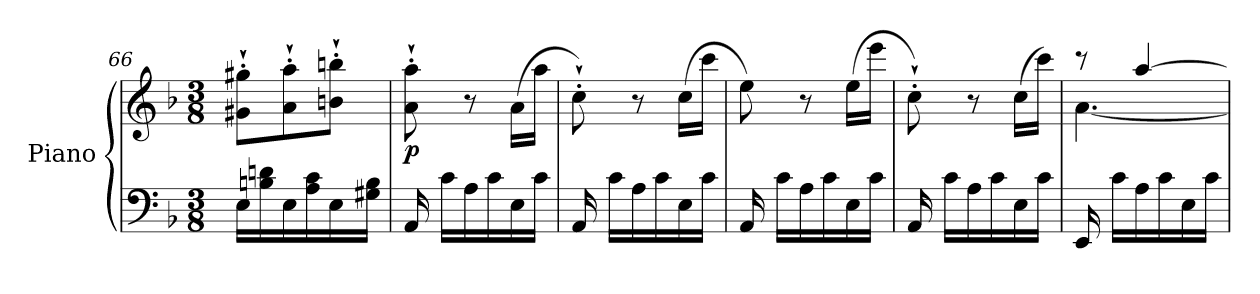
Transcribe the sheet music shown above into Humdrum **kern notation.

**kern	**kern	**dynam
*part1	*part1	*part1
*staff2	*staff1	*staff1/2
*I"Piano	*	*
*I'Pno	*	*
*clefF4	*clefG2	*
*k[b-]	*k[b-]	*
*M3/8	*M3/8	*
=66	=66	=66
16E\LL	8g#X\'` 8gg#X\'`L	.
16Bn\ 16dn\	.	.
16E\	8a\'` 8aa\'`	.
16A\ 16c\	.	.
16E\	8bn\'` 8bbn\'`J	.
16G#X\ 16B\JJ	.	.
=67	=67	=67
!	!	!LO:DY:b
16AA/	8a\'` 8aa\'`	p
16c\LL	.	.
16A\	8r	.
16c\	.	.
16E\	(>16a\LL	.
16c\JJ	16aa\JJ	.
!!LO:LB:g=z
=68	=68	=68
16AA/	8cc'`\)	.
16c\LL	.	.
16A\	8r	.
16c\	.	.
16E\	(>16cc\LL	.
16c\JJ	16ccc\JJ	.
=69	=69	=69
16AA/	8ee\)	.
16c\LL	.	.
16A\	8r	.
16c\	.	.
16E\	(>16ee\LL	.
16c\JJ	16eee\JJ	.
=70	=70	=70
16AA/	8cc'`\)	.
16c\LL	.	.
16A\	8r	.
16c\	.	.
16E\	(>16cc\LL	.
16c\JJ	16ccc\JJ)	.
=71	=71	=71
*	*^	*
!	!	!	!LO:DY:b
16EE/	8r	[4.a\	other-dynamics
16c\LL	.	.	.
16A\	[4aa/	.	.
16c\	.	.	.
16E\	.	.	.
16c\JJ	.	.	.
*	*v	*v	*
=	=	=
*-	*-	*-
